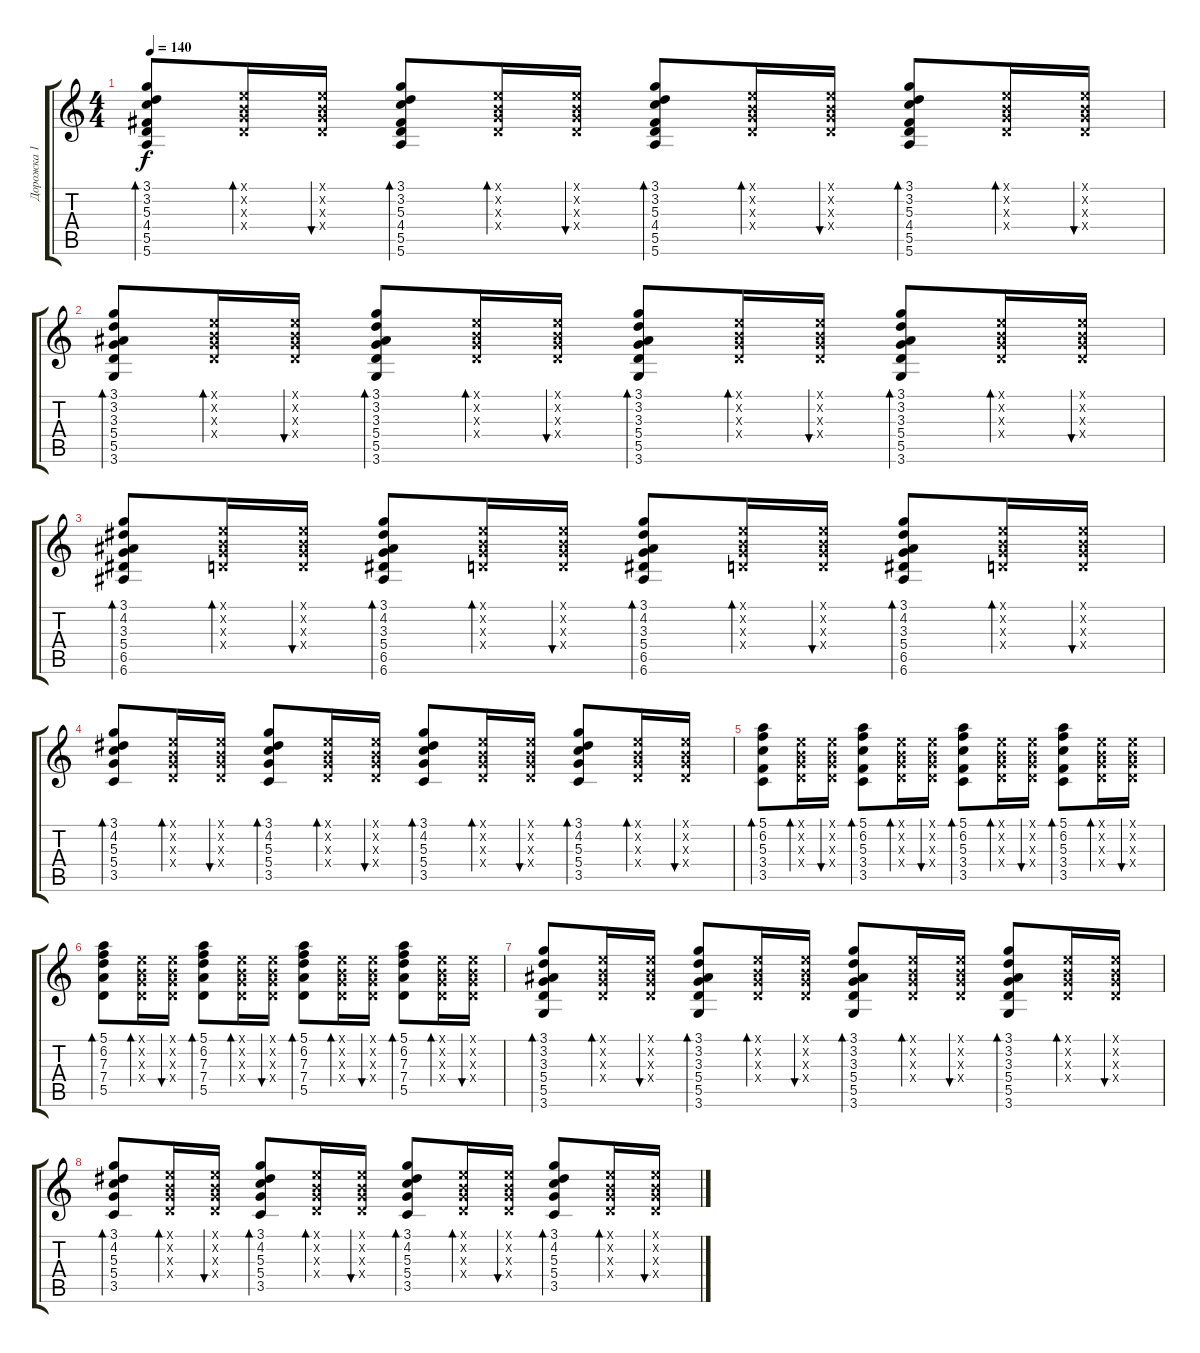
\track ("Дорожка 1" "Дорожка 1") {instrument acousticguitarsteel}
\staff {score tabs}
\tuning (E4 B3 G3 D3 A2 E2) {hide}
\ts (4 4)
\tempo 140
\clef g2
\ks c
(3.1 3.2 5.3 4.4 5.5 5.6).8{bd 60 dy f} (0.1{x} 0.2{x} 0.3{x} 0.4{x}).16{bd 60} (0.1{x} 0.2{x} 0.3{x} 0.4{x}).16{bu 60} (3.1 3.2 5.3 4.4 5.5 5.6).8{bd 60} (0.1{x} 0.2{x} 0.3{x} 0.4{x}).16{bd 60} (0.1{x} 0.2{x} 0.3{x} 0.4{x}).16{bu 60} (3.1 3.2 5.3 4.4 5.5 5.6).8{bd 60} (0.1{x} 0.2{x} 0.3{x} 0.4{x}).16{bd 60} (0.1{x} 0.2{x} 0.3{x} 0.4{x}).16{bu 60} (3.1 3.2 5.3 4.4 5.5 5.6).8{bd 60} (0.1{x} 0.2{x} 0.3{x} 0.4{x}).16{bd 60} (0.1{x} 0.2{x} 0.3{x} 0.4{x}).16{bu 60} |
(3.1 3.2 3.3 5.4 5.5 3.6).8{bd 60} (0.1{x} 0.2{x} 0.3{x} 0.4{x}).16{bd 60} (0.1{x} 0.2{x} 0.3{x} 0.4{x}).16{bu 60} (3.1 3.2 3.3 5.4 5.5 3.6).8{bd 60} (0.1{x} 0.2{x} 0.3{x} 0.4{x}).16{bd 60} (0.1{x} 0.2{x} 0.3{x} 0.4{x}).16{bu 60} (3.1 3.2 3.3 5.4 5.5 3.6).8{bd 60} (0.1{x} 0.2{x} 0.3{x} 0.4{x}).16{bd 60} (0.1{x} 0.2{x} 0.3{x} 0.4{x}).16{bu 60} (3.1 3.2 3.3 5.4 5.5 3.6).8{bd 60} (0.1{x} 0.2{x} 0.3{x} 0.4{x}).16{bd 60} (0.1{x} 0.2{x} 0.3{x} 0.4{x}).16{bu 60} |
(3.1 4.2 3.3 5.4 6.5 6.6).8{bd 60} (0.1{x} 0.2{x} 0.3{x} 0.4{x}).16{bd 60} (0.1{x} 0.2{x} 0.3{x} 0.4{x}).16{bu 60} (3.1 4.2 3.3 5.4 6.5 6.6).8{bd 60} (0.1{x} 0.2{x} 0.3{x} 0.4{x}).16{bd 60} (0.1{x} 0.2{x} 0.3{x} 0.4{x}).16{bu 60} (3.1 4.2 3.3 5.4 6.5 6.6).8{bd 60} (0.1{x} 0.2{x} 0.3{x} 0.4{x}).16{bd 60} (0.1{x} 0.2{x} 0.3{x} 0.4{x}).16{bu 60} (3.1 4.2 3.3 5.4 6.5 6.6).8{bd 60} (0.1{x} 0.2{x} 0.3{x} 0.4{x}).16{bd 60} (0.1{x} 0.2{x} 0.3{x} 0.4{x}).16{bu 60} |
(3.1 4.2 5.3 5.4 3.5).8{bd 60} (0.1{x} 0.2{x} 0.3{x} 0.4{x}).16{bd 60} (0.1{x} 0.2{x} 0.3{x} 0.4{x}).16{bu 60} (3.1 4.2 5.3 5.4 3.5).8{bd 60} (0.1{x} 0.2{x} 0.3{x} 0.4{x}).16{bd 60} (0.1{x} 0.2{x} 0.3{x} 0.4{x}).16{bu 60} (3.1 4.2 5.3 5.4 3.5).8{bd 60} (0.1{x} 0.2{x} 0.3{x} 0.4{x}).16{bd 60} (0.1{x} 0.2{x} 0.3{x} 0.4{x}).16{bu 60} (3.1 4.2 5.3 5.4 3.5).8{bd 60} (0.1{x} 0.2{x} 0.3{x} 0.4{x}).16{bd 60} (0.1{x} 0.2{x} 0.3{x} 0.4{x}).16{bu 60} |
(5.1 6.2 5.3 3.4 3.5).8{bd 60} (0.1{x} 0.2{x} 0.3{x} 0.4{x}).16{bd 60} (0.1{x} 0.2{x} 0.3{x} 0.4{x}).16{bu 60} (5.1 6.2 5.3 3.4 3.5).8{bd 60} (0.1{x} 0.2{x} 0.3{x} 0.4{x}).16{bd 60} (0.1{x} 0.2{x} 0.3{x} 0.4{x}).16{bu 60} (5.1 6.2 5.3 3.4 3.5).8{bd 60} (0.1{x} 0.2{x} 0.3{x} 0.4{x}).16{bd 60} (0.1{x} 0.2{x} 0.3{x} 0.4{x}).16{bu 60} (5.1 6.2 5.3 3.4 3.5).8{bd 60} (0.1{x} 0.2{x} 0.3{x} 0.4{x}).16{bd 60} (0.1{x} 0.2{x} 0.3{x} 0.4{x}).16{bu 60} |
(5.1 6.2 7.3 7.4 5.5).8{bd 60} (0.1{x} 0.2{x} 0.3{x} 0.4{x}).16{bd 60} (0.1{x} 0.2{x} 0.3{x} 0.4{x}).16{bu 60} (5.1 6.2 7.3 7.4 5.5).8{bd 60} (0.1{x} 0.2{x} 0.3{x} 0.4{x}).16{bd 60} (0.1{x} 0.2{x} 0.3{x} 0.4{x}).16{bu 60} (5.1 6.2 7.3 7.4 5.5).8{bd 60} (0.1{x} 0.2{x} 0.3{x} 0.4{x}).16{bd 60} (0.1{x} 0.2{x} 0.3{x} 0.4{x}).16{bu 60} (5.1 6.2 7.3 7.4 5.5).8{bd 60} (0.1{x} 0.2{x} 0.3{x} 0.4{x}).16{bd 60} (0.1{x} 0.2{x} 0.3{x} 0.4{x}).16{bu 60} |
(3.1 3.2 3.3 5.4 5.5 3.6).8{bd 60} (0.1{x} 0.2{x} 0.3{x} 0.4{x}).16{bd 60} (0.1{x} 0.2{x} 0.3{x} 0.4{x}).16{bu 60} (3.1 3.2 3.3 5.4 5.5 3.6).8{bd 60} (0.1{x} 0.2{x} 0.3{x} 0.4{x}).16{bd 60} (0.1{x} 0.2{x} 0.3{x} 0.4{x}).16{bu 60} (3.1 3.2 3.3 5.4 5.5 3.6).8{bd 60} (0.1{x} 0.2{x} 0.3{x} 0.4{x}).16{bd 60} (0.1{x} 0.2{x} 0.3{x} 0.4{x}).16{bu 60} (3.1 3.2 3.3 5.4 5.5 3.6).8{bd 60} (0.1{x} 0.2{x} 0.3{x} 0.4{x}).16{bd 60} (0.1{x} 0.2{x} 0.3{x} 0.4{x}).16{bu 60} |
(3.1 4.2 5.3 5.4 3.5).8{bd 60} (0.1{x} 0.2{x} 0.3{x} 0.4{x}).16{bd 60} (0.1{x} 0.2{x} 0.3{x} 0.4{x}).16{bu 60} (3.1 4.2 5.3 5.4 3.5).8{bd 60} (0.1{x} 0.2{x} 0.3{x} 0.4{x}).16{bd 60} (0.1{x} 0.2{x} 0.3{x} 0.4{x}).16{bu 60} (3.1 4.2 5.3 5.4 3.5).8{bd 60} (0.1{x} 0.2{x} 0.3{x} 0.4{x}).16{bd 60} (0.1{x} 0.2{x} 0.3{x} 0.4{x}).16{bu 60} (3.1 4.2 5.3 5.4 3.5).8{bd 60} (0.1{x} 0.2{x} 0.3{x} 0.4{x}).16{bd 60} (0.1{x} 0.2{x} 0.3{x} 0.4{x}).16{bu 60}
